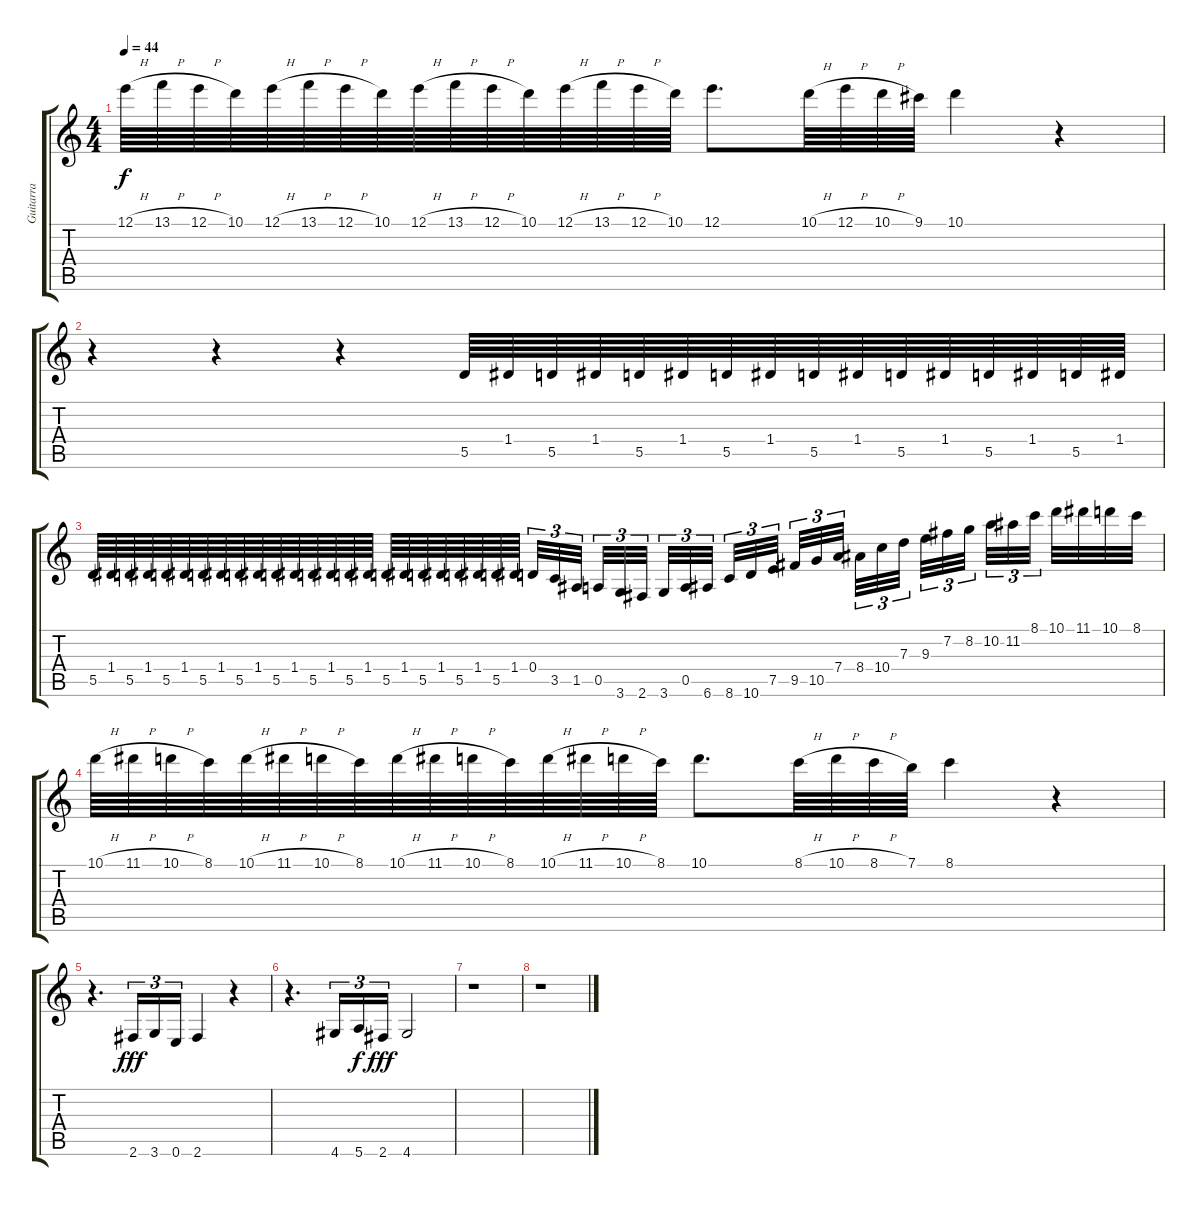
\track ("Guitarra  Clasica" "Guitarra  ") {instrument acousticguitarnylon}
\staff {score tabs}
\tuning (E4 B3 G3 D3 A2 E2) {hide}
\ts (4 4)
\tempo 44
\clef g2
\ks c
12.1{h}.64{dy f} 13.1{h}.64 12.1{h}.64 10.1.64 12.1{h}.64 13.1{h}.64 12.1{h}.64 10.1.64 12.1{h}.64 13.1{h}.64 12.1{h}.64 10.1.64 12.1{h}.64 13.1{h}.64 12.1{h}.64 10.1.64 12.1.8{d} 10.1{h}.64 12.1{h}.64 10.1{h}.64 9.1.64 10.1.4 r.4 |
r.4 r.4 r.4 5.5.64 1.4.64 5.5.64 1.4.64 5.5.64 1.4.64 5.5.64 1.4.64 5.5.64 1.4.64 5.5.64 1.4.64 5.5.64 1.4.64 5.5.64 1.4.64 |
5.5.64 1.4.64 5.5.64 1.4.64 5.5.64 1.4.64 5.5.64 1.4.64 5.5.64 1.4.64 5.5.64 1.4.64 5.5.64 1.4.64 5.5.64 1.4.64 5.5.64 1.4.64 5.5.64 1.4.64 5.5.64 1.4.64 5.5.64 1.4.64{beam splitsecondary} 0.4.32{tu (3 2)} 3.5.32{tu (3 2)} 1.5.32{tu (3 2) beam splitsecondary} 0.5.32{tu (3 2)} 3.6.32{tu (3 2)} 2.6.32{tu (3 2)} 3.6.32{tu (3 2)} 0.5.32{tu (3 2)} 6.6.32{tu (3 2) beam splitsecondary} 8.6.32{tu (3 2)} 10.6.32{tu (3 2)} 7.5.32{tu (3 2) beam splitsecondary} 9.5.32{tu (3 2)} 10.5.32{tu (3 2)} 7.4.32{tu (3 2) beam splitsecondary} 8.4.32{tu (3 2)} 10.4.32{tu (3 2)} 7.3.32{tu (3 2)} 9.3.32{tu (3 2)} 7.2.32{tu (3 2)} 8.2.32{tu (3 2) beam splitsecondary} 10.2.32{tu (3 2)} 11.2.32{tu (3 2)} 8.1.32{tu (3 2) beam splitsecondary} 10.1.32 11.1.32 10.1.32 8.1.32 |
10.1{h}.64 11.1{h}.64 10.1{h}.64 8.1.64 10.1{h}.64 11.1{h}.64 10.1{h}.64 8.1.64 10.1{h}.64 11.1{h}.64 10.1{h}.64 8.1.64 10.1{h}.64 11.1{h}.64 10.1{h}.64 8.1.64 10.1.8{d} 8.1{h}.64 10.1{h}.64 8.1{h}.64 7.1.64 8.1.4 r.4 |
r.4{d} 2.6.16{tu (3 2) dy fff} 3.6.16{tu (3 2)} 0.6.16{tu (3 2)} 2.6.4 r.4 |
r.4{d} 4.6.16{tu (3 2)} 5.6.16{tu (3 2) dy f} 2.6.16{tu (3 2) dy fff} 4.6.2 |
r.1 |
r.1
